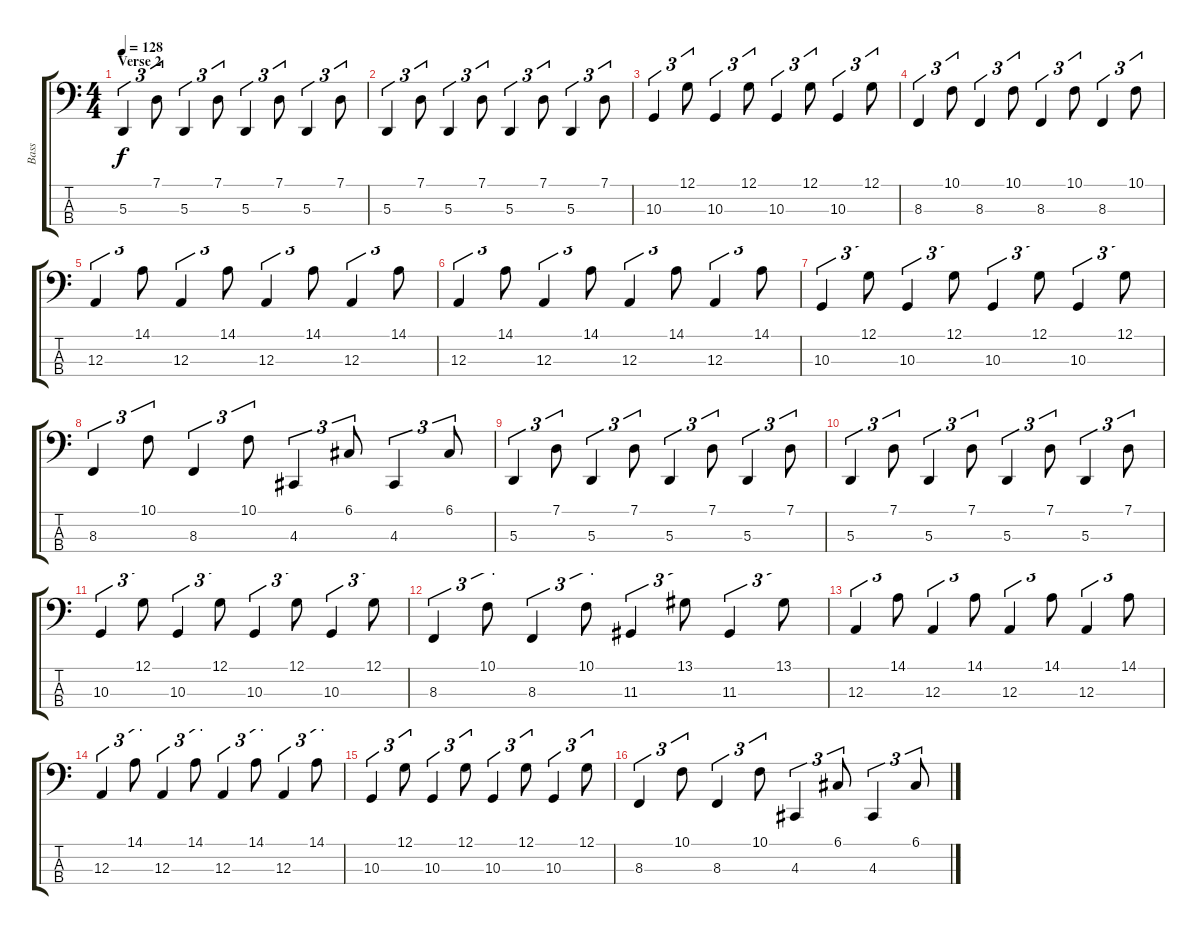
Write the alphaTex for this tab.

\track ("Bass" "Bass") {instrument synthbrass1}
\staff {score tabs}
\tuning (G2 D2 A1 E1) {hide}
\ts (4 4)
\section ("" "Verse 2")
\tempo 128
\clef f4
\ks c
5.3.4{tu (3 2) dy f} 7.1.8{tu (3 2)} 5.3.4{tu (3 2)} 7.1.8{tu (3 2)} 5.3.4{tu (3 2)} 7.1.8{tu (3 2)} 5.3.4{tu (3 2)} 7.1.8{tu (3 2)} |
5.3.4{tu (3 2)} 7.1.8{tu (3 2)} 5.3.4{tu (3 2)} 7.1.8{tu (3 2)} 5.3.4{tu (3 2)} 7.1.8{tu (3 2)} 5.3.4{tu (3 2)} 7.1.8{tu (3 2)} |
10.3.4{tu (3 2)} 12.1.8{tu (3 2)} 10.3.4{tu (3 2)} 12.1.8{tu (3 2)} 10.3.4{tu (3 2)} 12.1.8{tu (3 2)} 10.3.4{tu (3 2)} 12.1.8{tu (3 2)} |
8.3.4{tu (3 2)} 10.1.8{tu (3 2)} 8.3.4{tu (3 2)} 10.1.8{tu (3 2)} 8.3.4{tu (3 2)} 10.1.8{tu (3 2)} 8.3.4{tu (3 2)} 10.1.8{tu (3 2)} |
12.3.4{tu (3 2)} 14.1.8{tu (3 2)} 12.3.4{tu (3 2)} 14.1.8{tu (3 2)} 12.3.4{tu (3 2)} 14.1.8{tu (3 2)} 12.3.4{tu (3 2)} 14.1.8{tu (3 2)} |
12.3.4{tu (3 2)} 14.1.8{tu (3 2)} 12.3.4{tu (3 2)} 14.1.8{tu (3 2)} 12.3.4{tu (3 2)} 14.1.8{tu (3 2)} 12.3.4{tu (3 2)} 14.1.8{tu (3 2)} |
10.3.4{tu (3 2)} 12.1.8{tu (3 2)} 10.3.4{tu (3 2)} 12.1.8{tu (3 2)} 10.3.4{tu (3 2)} 12.1.8{tu (3 2)} 10.3.4{tu (3 2)} 12.1.8{tu (3 2)} |
8.3.4{tu (3 2)} 10.1.8{tu (3 2)} 8.3.4{tu (3 2)} 10.1.8{tu (3 2)} 4.3.4{tu (3 2)} 6.1.8{tu (3 2)} 4.3.4{tu (3 2)} 6.1.8{tu (3 2)} |
5.3.4{tu (3 2)} 7.1.8{tu (3 2)} 5.3.4{tu (3 2)} 7.1.8{tu (3 2)} 5.3.4{tu (3 2)} 7.1.8{tu (3 2)} 5.3.4{tu (3 2)} 7.1.8{tu (3 2)} |
5.3.4{tu (3 2)} 7.1.8{tu (3 2)} 5.3.4{tu (3 2)} 7.1.8{tu (3 2)} 5.3.4{tu (3 2)} 7.1.8{tu (3 2)} 5.3.4{tu (3 2)} 7.1.8{tu (3 2)} |
10.3.4{tu (3 2)} 12.1.8{tu (3 2)} 10.3.4{tu (3 2)} 12.1.8{tu (3 2)} 10.3.4{tu (3 2)} 12.1.8{tu (3 2)} 10.3.4{tu (3 2)} 12.1.8{tu (3 2)} |
8.3.4{tu (3 2)} 10.1.8{tu (3 2)} 8.3.4{tu (3 2)} 10.1.8{tu (3 2)} 11.3.4{tu (3 2)} 13.1.8{tu (3 2)} 11.3.4{tu (3 2)} 13.1.8{tu (3 2)} |
12.3.4{tu (3 2)} 14.1.8{tu (3 2)} 12.3.4{tu (3 2)} 14.1.8{tu (3 2)} 12.3.4{tu (3 2)} 14.1.8{tu (3 2)} 12.3.4{tu (3 2)} 14.1.8{tu (3 2)} |
12.3.4{tu (3 2)} 14.1.8{tu (3 2)} 12.3.4{tu (3 2)} 14.1.8{tu (3 2)} 12.3.4{tu (3 2)} 14.1.8{tu (3 2)} 12.3.4{tu (3 2)} 14.1.8{tu (3 2)} |
10.3.4{tu (3 2)} 12.1.8{tu (3 2)} 10.3.4{tu (3 2)} 12.1.8{tu (3 2)} 10.3.4{tu (3 2)} 12.1.8{tu (3 2)} 10.3.4{tu (3 2)} 12.1.8{tu (3 2)} |
8.3.4{tu (3 2)} 10.1.8{tu (3 2)} 8.3.4{tu (3 2)} 10.1.8{tu (3 2)} 4.3.4{tu (3 2)} 6.1.8{tu (3 2)} 4.3.4{tu (3 2)} 6.1.8{tu (3 2)}
